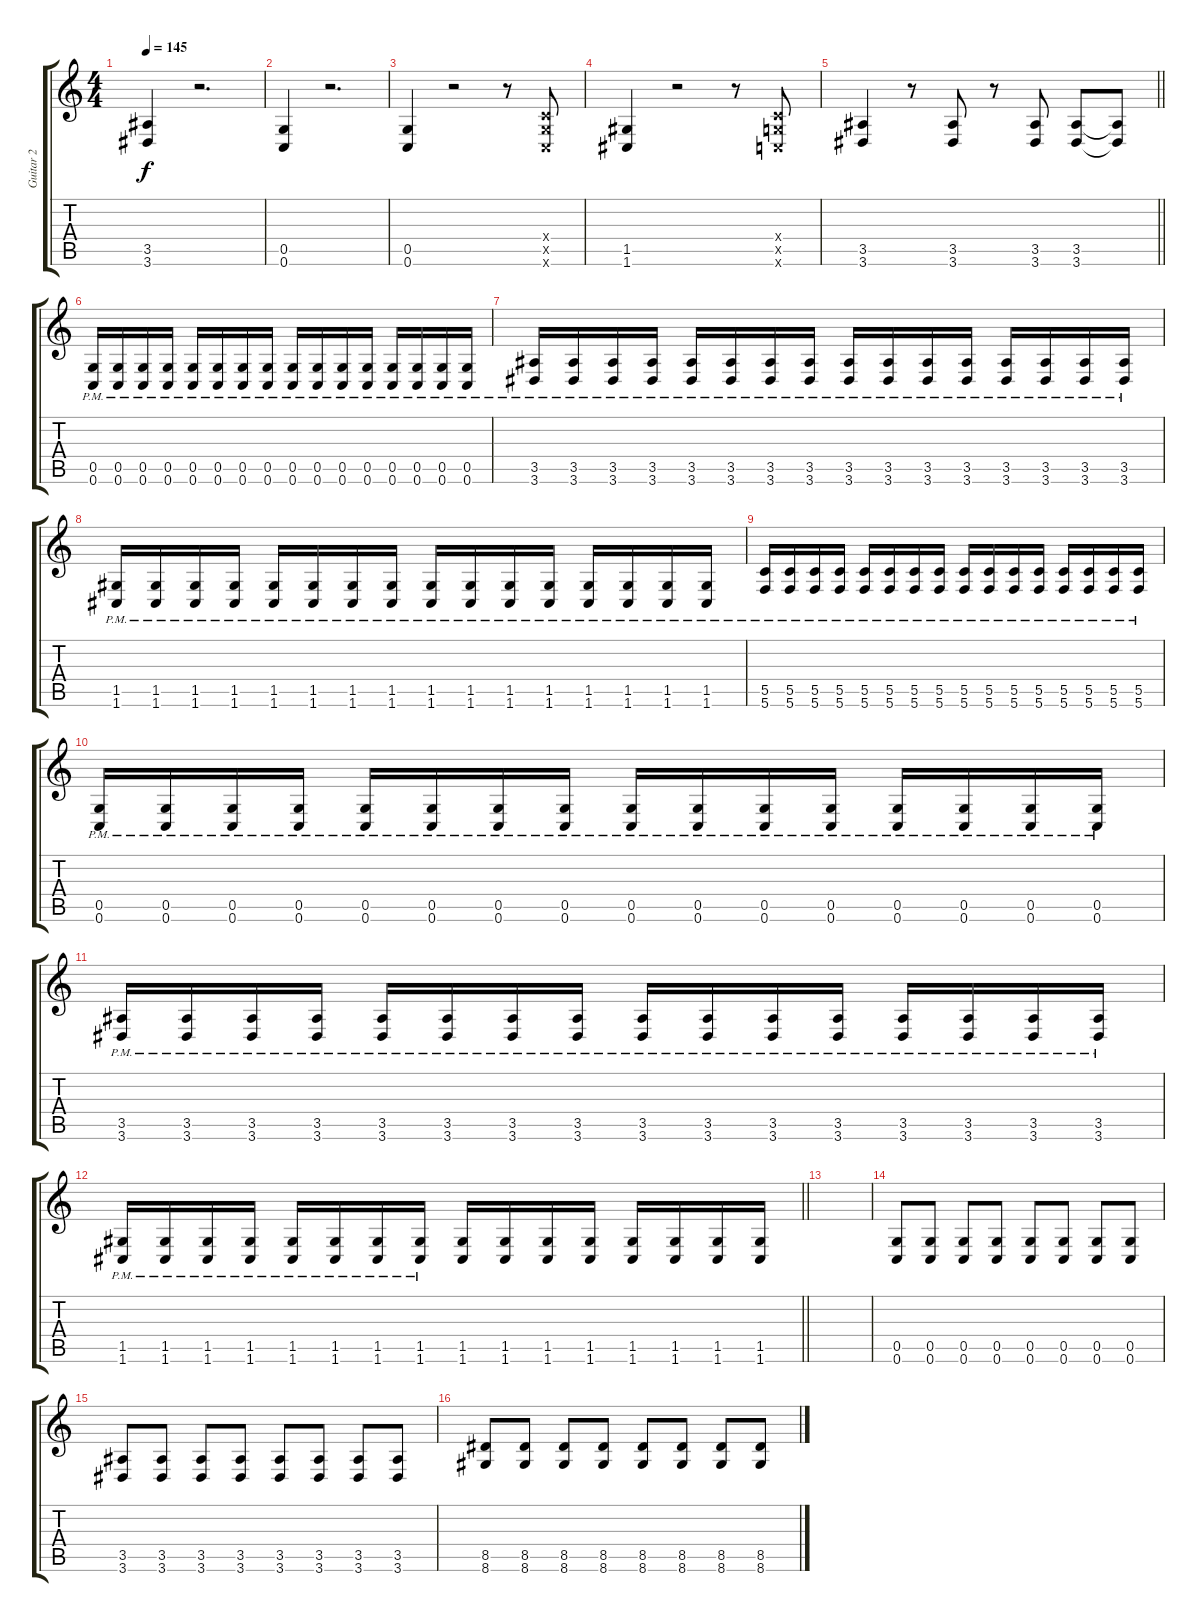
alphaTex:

\track ("Guitar 2" "Guitar 2") {instrument acousticguitarsteel}
\staff {score tabs}
\tuning (D4 A3 F3 C3 G2 C2) {hide}
\ts (4 4)
\tempo 145
\clef g2
\ks c
(3.5 3.6).4{dy f} r.2{d} |
(0.5 0.6).4 r.2{d} |
(0.5 0.6).4 r.2 r.8 (0.4{x} 0.5{x} 0.6{x}).8 |
(1.5 1.6).4 r.2 r.8 (0.4{x} 0.5{x} 0.6{x}).8 |
\barLineRight lightlight
(3.5 3.6).4 r.8 (3.5 3.6).8 r.8 (3.5 3.6).8 (3.5 3.6).8 (3.5{t} 3.6{t}).8 |
(0.5{pm} 0.6{pm}).16 (0.5{pm} 0.6{pm}).16 (0.5{pm} 0.6{pm}).16 (0.5{pm} 0.6{pm}).16 (0.5{pm} 0.6{pm}).16 (0.5{pm} 0.6{pm}).16 (0.5{pm} 0.6{pm}).16 (0.5{pm} 0.6{pm}).16 (0.5{pm} 0.6{pm}).16 (0.5{pm} 0.6{pm}).16 (0.5{pm} 0.6{pm}).16 (0.5{pm} 0.6{pm}).16 (0.5{pm} 0.6{pm}).16 (0.5{pm} 0.6{pm}).16 (0.5{pm} 0.6{pm}).16 (0.5{pm} 0.6{pm}).16 |
(3.5{pm} 3.6{pm}).16 (3.5{pm} 3.6{pm}).16 (3.5{pm} 3.6{pm}).16 (3.5{pm} 3.6{pm}).16 (3.5{pm} 3.6{pm}).16 (3.5{pm} 3.6{pm}).16 (3.5{pm} 3.6{pm}).16 (3.5{pm} 3.6{pm}).16 (3.5{pm} 3.6{pm}).16 (3.5{pm} 3.6{pm}).16 (3.5{pm} 3.6{pm}).16 (3.5{pm} 3.6{pm}).16 (3.5{pm} 3.6{pm}).16 (3.5{pm} 3.6{pm}).16 (3.5{pm} 3.6{pm}).16 (3.5{pm} 3.6{pm}).16 |
(1.5{pm} 1.6{pm}).16 (1.5{pm} 1.6{pm}).16 (1.5{pm} 1.6{pm}).16 (1.5{pm} 1.6{pm}).16 (1.5{pm} 1.6{pm}).16 (1.5{pm} 1.6{pm}).16 (1.5{pm} 1.6{pm}).16 (1.5{pm} 1.6{pm}).16 (1.5{pm} 1.6{pm}).16 (1.5{pm} 1.6{pm}).16 (1.5{pm} 1.6{pm}).16 (1.5{pm} 1.6{pm}).16 (1.5{pm} 1.6{pm}).16 (1.5{pm} 1.6{pm}).16 (1.5{pm} 1.6{pm}).16 (1.5{pm} 1.6{pm}).16 |
(5.5{pm} 5.6{pm}).16 (5.5{pm} 5.6{pm}).16 (5.5{pm} 5.6{pm}).16 (5.5{pm} 5.6{pm}).16 (5.5{pm} 5.6{pm}).16 (5.5{pm} 5.6{pm}).16 (5.5{pm} 5.6{pm}).16 (5.5{pm} 5.6{pm}).16 (5.5{pm} 5.6{pm}).16 (5.5{pm} 5.6{pm}).16 (5.5{pm} 5.6{pm}).16 (5.5{pm} 5.6{pm}).16 (5.5{pm} 5.6{pm}).16 (5.5{pm} 5.6{pm}).16 (5.5{pm} 5.6{pm}).16 (5.5{pm} 5.6{pm}).16 |
(0.5{pm} 0.6{pm}).16 (0.5{pm} 0.6{pm}).16 (0.5{pm} 0.6{pm}).16 (0.5{pm} 0.6{pm}).16 (0.5{pm} 0.6{pm}).16 (0.5{pm} 0.6{pm}).16 (0.5{pm} 0.6{pm}).16 (0.5{pm} 0.6{pm}).16 (0.5{pm} 0.6{pm}).16 (0.5{pm} 0.6{pm}).16 (0.5{pm} 0.6{pm}).16 (0.5{pm} 0.6{pm}).16 (0.5{pm} 0.6{pm}).16 (0.5{pm} 0.6{pm}).16 (0.5{pm} 0.6{pm}).16 (0.5{pm} 0.6{pm}).16 |
(3.5{pm} 3.6{pm}).16 (3.5{pm} 3.6{pm}).16 (3.5{pm} 3.6{pm}).16 (3.5{pm} 3.6{pm}).16 (3.5{pm} 3.6{pm}).16 (3.5{pm} 3.6{pm}).16 (3.5{pm} 3.6{pm}).16 (3.5{pm} 3.6{pm}).16 (3.5{pm} 3.6{pm}).16 (3.5{pm} 3.6{pm}).16 (3.5{pm} 3.6{pm}).16 (3.5{pm} 3.6{pm}).16 (3.5{pm} 3.6{pm}).16 (3.5{pm} 3.6{pm}).16 (3.5{pm} 3.6{pm}).16 (3.5{pm} 3.6{pm}).16 |
\barLineRight lightlight
(1.5{pm} 1.6{pm}).16 (1.5{pm} 1.6{pm}).16 (1.5{pm} 1.6{pm}).16 (1.5{pm} 1.6{pm}).16 (1.5{pm} 1.6{pm}).16 (1.5{pm} 1.6{pm}).16 (1.5{pm} 1.6{pm}).16 (1.5{pm} 1.6{pm}).16 (1.5 1.6).16 (1.5 1.6).16 (1.5 1.6).16 (1.5 1.6).16 (1.5 1.6).16 (1.5 1.6).16 (1.5 1.6).16 (1.5 1.6).16 |
|
(0.5 0.6).8{balance 8} (0.5 0.6).8 (0.5 0.6).8 (0.5 0.6).8 (0.5 0.6).8 (0.5 0.6).8 (0.5 0.6).8 (0.5 0.6).8 |
(3.5 3.6).8 (3.5 3.6).8 (3.5 3.6).8 (3.5 3.6).8 (3.5 3.6).8 (3.5 3.6).8 (3.5 3.6).8 (3.5 3.6).8 |
(8.5 8.6).8 (8.5 8.6).8 (8.5 8.6).8 (8.5 8.6).8 (8.5 8.6).8 (8.5 8.6).8 (8.5 8.6).8 (8.5 8.6).8
